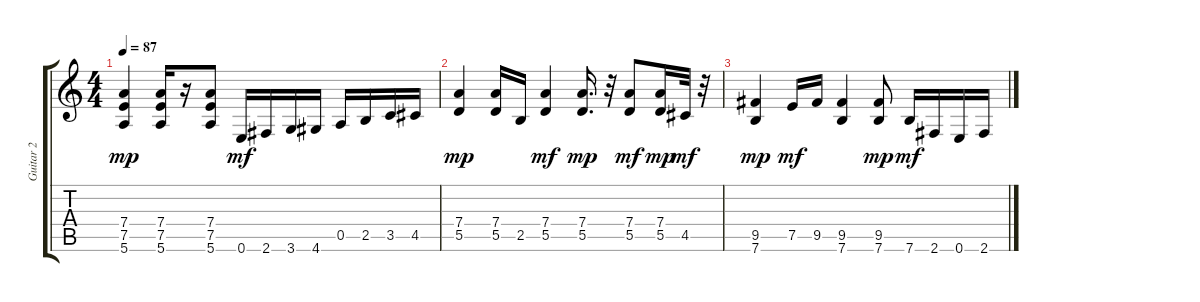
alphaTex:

\track ("Guitar 2" "Guitar 2") {instrument distortionguitar}
\staff {score tabs}
\tuning (E4 B3 G3 D3 A2 E2) {hide}
\ts (4 4)
\tempo 87
\clef g2
\ks c
(7.4 7.5 5.6).4{dy mp} (7.4 7.5 5.6).16 r.16 (7.4 7.5 5.6).8 0.6.16{dy mf} 2.6.16 3.6.16 4.6.16 0.5.16 2.5.16 3.5.16 4.5.16 |
(7.4 5.5).4{dy mp} (7.4 5.5).16 2.5.16 (7.4 5.5).4{dy mf} (7.4 5.5).16{d dy mp} r.32 (7.4 5.5).8{dy mf} (7.4 5.5).16{dy mp} 4.5.32{dy mf} r.32 |
(9.5 7.6).4{dy mp} 7.5.16{dy mf} 9.5.16 (9.5 7.6).4 (9.5 7.6).8{dy mp} 7.6.16{dy mf} 2.6.16 0.6.16 2.6.16
